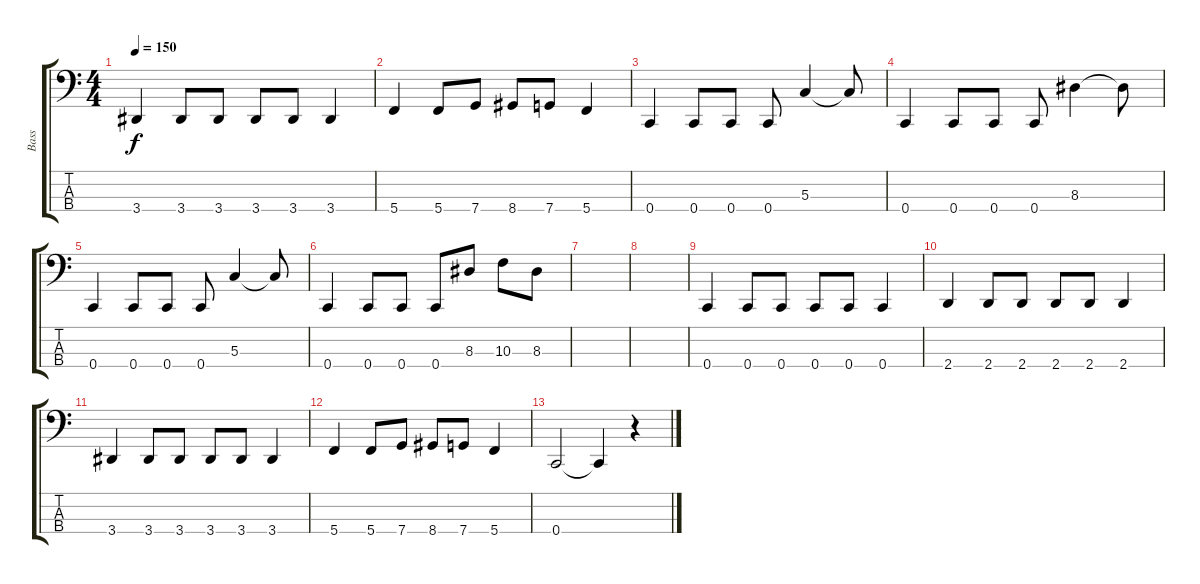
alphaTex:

\track ("Bass" "Bass") {instrument electricbassfinger}
\staff {score tabs}
\tuning (F2 C2 G1 C1) {hide}
\ts (4 4)
\tempo 150
\clef f4
\ks c
3.4.4{dy f} 3.4.8 3.4.8 3.4.8 3.4.8 3.4.4 |
5.4.4 5.4.8 7.4.8 8.4.8 7.4.8 5.4.4 |
0.4.4 0.4.8 0.4.8 0.4.8 5.3.4 5.3{t}.8 |
0.4.4 0.4.8 0.4.8 0.4.8 8.3.4 8.3{t}.8 |
0.4.4 0.4.8 0.4.8 0.4.8 5.3.4 5.3{t}.8 |
0.4.4 0.4.8 0.4.8 0.4.8 8.3.8 10.3.8 8.3.8 |
|
|
0.4.4 0.4.8 0.4.8 0.4.8 0.4.8 0.4.4 |
2.4.4 2.4.8 2.4.8 2.4.8 2.4.8 2.4.4 |
3.4.4 3.4.8 3.4.8 3.4.8 3.4.8 3.4.4 |
5.4.4 5.4.8 7.4.8 8.4.8 7.4.8 5.4.4 |
0.4.2 0.4{t}.4 r.4
